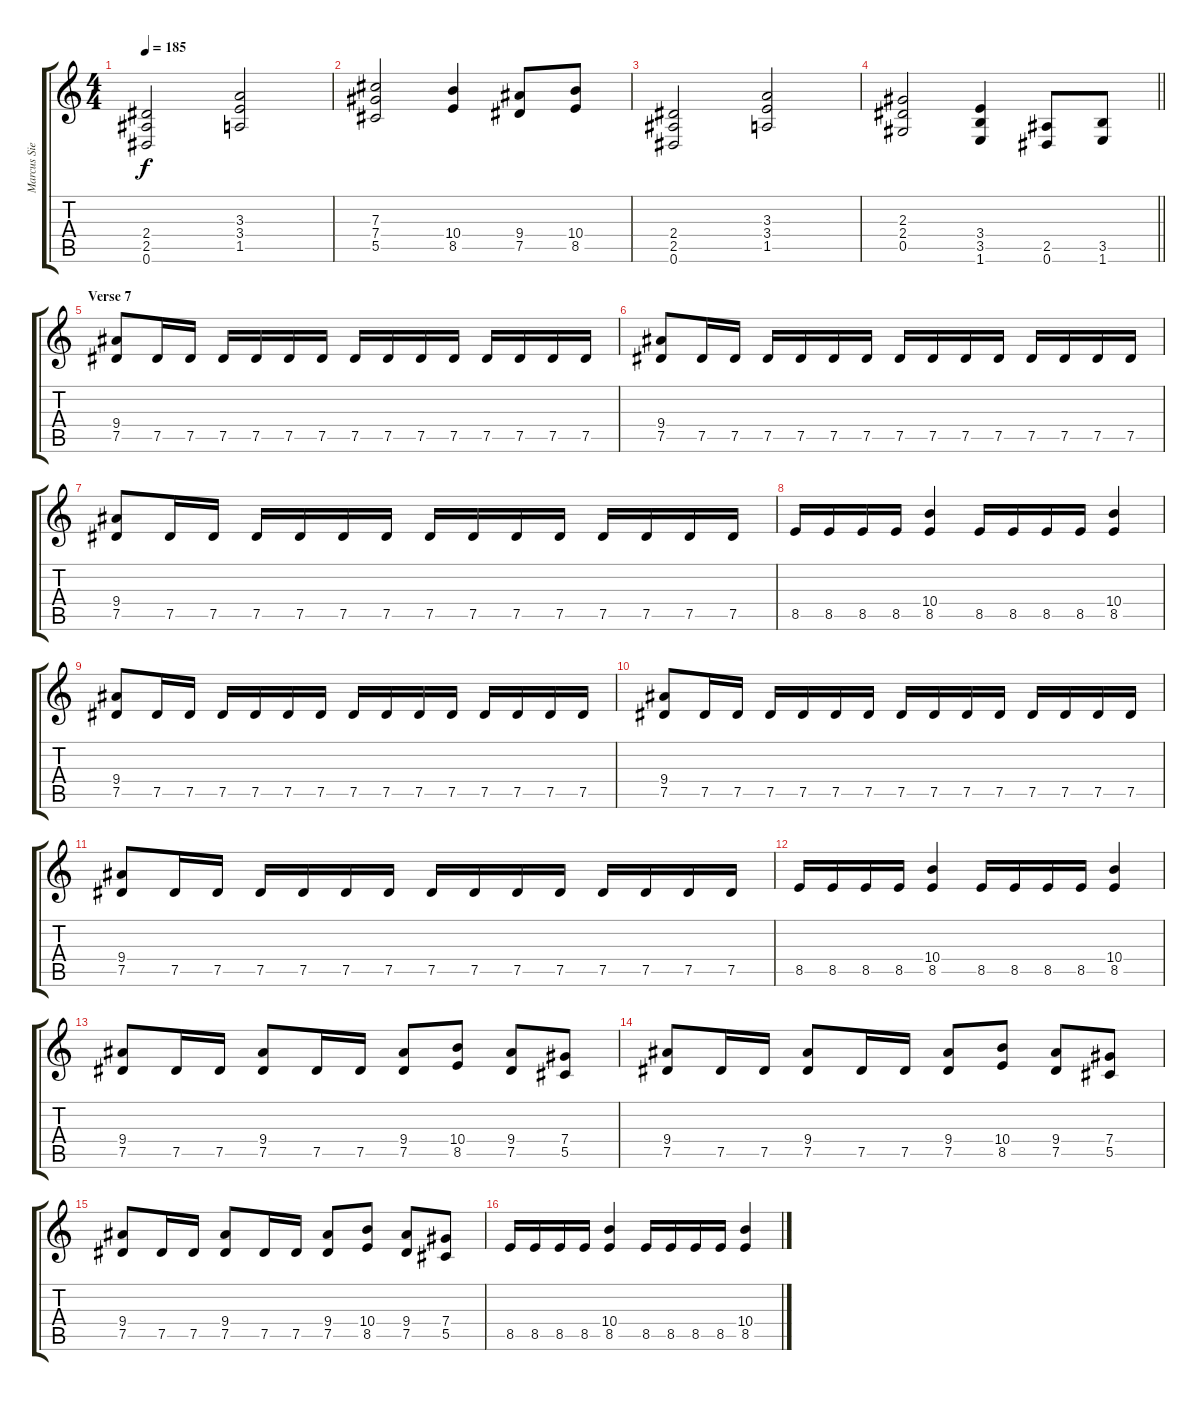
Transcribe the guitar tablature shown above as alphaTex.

\track ("Marcus Siepen" "Marcus Sie") {instrument distortionguitar}
\staff {score tabs}
\tuning (Eb4 Bb3 Gb3 Db3 Ab2 Eb2) {hide}
\ts (4 4)
\tempo 185
\clef g2
\ks c
(2.4 2.5 0.6).2{dy f} (3.3 3.4 1.5).2 |
(7.3 7.4 5.5).2 (10.4 8.5).4 (9.4 7.5).8 (10.4 8.5).8 |
(2.4 2.5 0.6).2 (3.3 3.4 1.5).2 |
\barLineRight lightlight
(2.3 2.4 0.5).2 (3.4 3.5 1.6).4 (2.5 0.6).8 (3.5 1.6).8 |
\section ("" "Verse 7")
(9.4 7.5).8 7.5.16 7.5.16 7.5.16 7.5.16 7.5.16 7.5.16 7.5.16 7.5.16 7.5.16 7.5.16 7.5.16 7.5.16 7.5.16 7.5.16 |
(9.4 7.5).8 7.5.16 7.5.16 7.5.16 7.5.16 7.5.16 7.5.16 7.5.16 7.5.16 7.5.16 7.5.16 7.5.16 7.5.16 7.5.16 7.5.16 |
(9.4 7.5).8 7.5.16 7.5.16 7.5.16 7.5.16 7.5.16 7.5.16 7.5.16 7.5.16 7.5.16 7.5.16 7.5.16 7.5.16 7.5.16 7.5.16 |
8.5.16 8.5.16 8.5.16 8.5.16 (10.4 8.5).4 8.5.16 8.5.16 8.5.16 8.5.16 (10.4 8.5).4 |
(9.4 7.5).8 7.5.16 7.5.16 7.5.16 7.5.16 7.5.16 7.5.16 7.5.16 7.5.16 7.5.16 7.5.16 7.5.16 7.5.16 7.5.16 7.5.16 |
(9.4 7.5).8 7.5.16 7.5.16 7.5.16 7.5.16 7.5.16 7.5.16 7.5.16 7.5.16 7.5.16 7.5.16 7.5.16 7.5.16 7.5.16 7.5.16 |
(9.4 7.5).8 7.5.16 7.5.16 7.5.16 7.5.16 7.5.16 7.5.16 7.5.16 7.5.16 7.5.16 7.5.16 7.5.16 7.5.16 7.5.16 7.5.16 |
8.5.16 8.5.16 8.5.16 8.5.16 (10.4 8.5).4 8.5.16 8.5.16 8.5.16 8.5.16 (10.4 8.5).4 |
(9.4 7.5).8 7.5.16 7.5.16 (9.4 7.5).8 7.5.16 7.5.16 (9.4 7.5).8 (10.4 8.5).8 (9.4 7.5).8 (7.4 5.5).8 |
(9.4 7.5).8 7.5.16 7.5.16 (9.4 7.5).8 7.5.16 7.5.16 (9.4 7.5).8 (10.4 8.5).8 (9.4 7.5).8 (7.4 5.5).8 |
(9.4 7.5).8 7.5.16 7.5.16 (9.4 7.5).8 7.5.16 7.5.16 (9.4 7.5).8 (10.4 8.5).8 (9.4 7.5).8 (7.4 5.5).8 |
8.5.16 8.5.16 8.5.16 8.5.16 (10.4 8.5).4 8.5.16 8.5.16 8.5.16 8.5.16 (10.4 8.5).4
